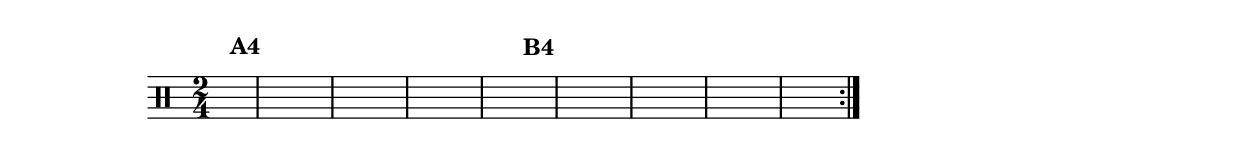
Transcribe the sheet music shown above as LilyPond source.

%-*- coding: utf-8 -*-

\version "2.10.00"

%\header {title = "variacoes sobre ciranda cirandinha - variacao 4"}

\drums {

\override Score.BarNumber #'transparent = ##t
\override Staff.TimeSignature #'style = #'()
\time 2/4 
\partial 8*1

\context DrumVoice = "1" { }
\context DrumVoice = "2" {  }

<<
{
\repeat volta 2 {
\hideNotes
sn8^\markup {\column {\bold  {A4}}} 
sn4 sn 
sn sn
sn sn 
sn sn^\markup{\bold {B4}} 
sn sn
sn sn
sn sn
sn4. 
}
}

\\
{
\hideNotes
bd8
bd2
bd
bd
bd
bd
bd
bd
bd4.

}
>>
}

